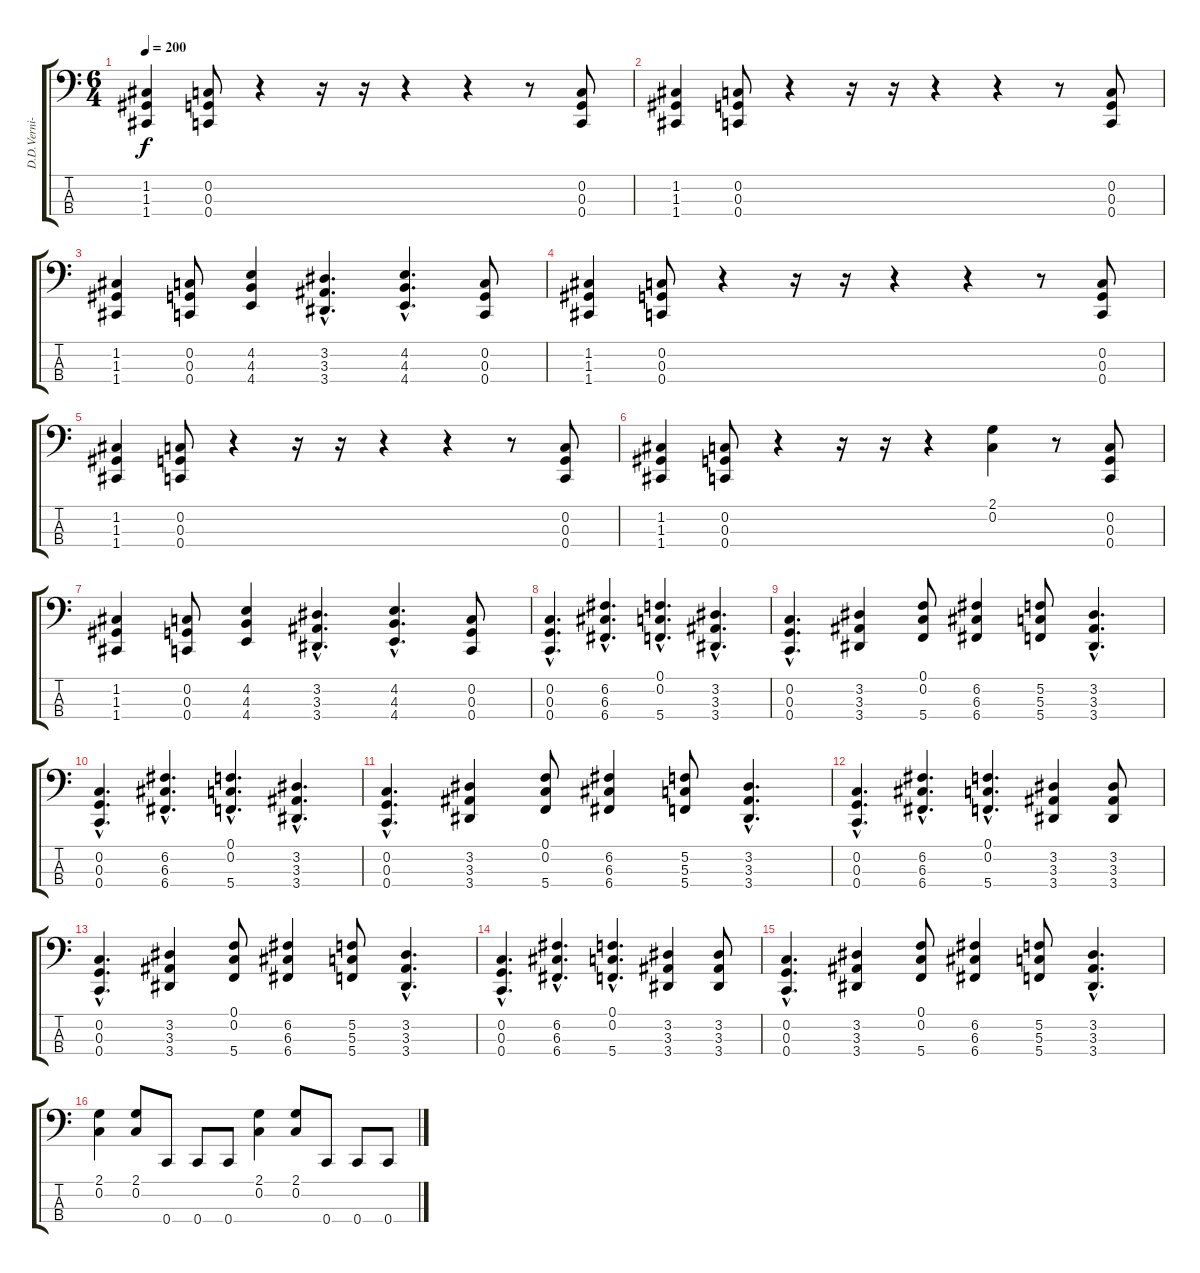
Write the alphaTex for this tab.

\track ("D.D.Verni- bass" "D.D.Verni-") {instrument slapbass1}
\staff {score tabs}
\tuning (F2 C2 G1 C1) {hide}
\ts (6 4)
\tempo 200
\clef f4
\ks c
(1.2 1.3 1.4).4{dy f} (0.2 0.3 0.4).8 r.4 r.16 r.16 r.4 r.4 r.8 (0.2 0.3 0.4).8 |
(1.2 1.3 1.4).4 (0.2 0.3 0.4).8 r.4 r.16 r.16 r.4 r.4 r.8 (0.2 0.3 0.4).8 |
(1.2 1.3 1.4).4 (0.2 0.3 0.4).8 (4.2 4.3 4.4).4 (3.2{hac} 3.3{hac} 3.4{hac}).4{d} (4.2{hac} 4.3{hac} 4.4{hac}).4{d} (0.2 0.3 0.4).8 |
(1.2 1.3 1.4).4 (0.2 0.3 0.4).8 r.4 r.16 r.16 r.4 r.4 r.8 (0.2 0.3 0.4).8 |
(1.2 1.3 1.4).4 (0.2 0.3 0.4).8 r.4 r.16 r.16 r.4 r.4 r.8 (0.2 0.3 0.4).8 |
(1.2 1.3 1.4).4 (0.2 0.3 0.4).8 r.4 r.16 r.16 r.4 (2.1 0.2).4 r.8 (0.2 0.3 0.4).8 |
(1.2 1.3 1.4).4 (0.2 0.3 0.4).8 (4.2 4.3 4.4).4 (3.2{hac} 3.3{hac} 3.4{hac}).4{d} (4.2{hac} 4.3{hac} 4.4{hac}).4{d} (0.2 0.3 0.4).8 |
(0.2{hac} 0.3{hac} 0.4{hac}).4{d} (6.2{hac} 6.3{hac} 6.4{hac}).4{d} (0.1{hac} 0.2{hac} 5.4{hac}).4{d} (3.2{hac} 3.3{hac} 3.4{hac}).4{d} |
(0.2{hac} 0.3{hac} 0.4{hac}).4{d} (3.2 3.3 3.4).4 (0.1 0.2 5.4).8 (6.2 6.3 6.4).4 (5.2 5.3 5.4).8 (3.2{hac} 3.3{hac} 3.4{hac}).4{d} |
(0.2{hac} 0.3{hac} 0.4{hac}).4{d} (6.2{hac} 6.3{hac} 6.4{hac}).4{d} (0.1{hac} 0.2{hac} 5.4{hac}).4{d} (3.2{hac} 3.3{hac} 3.4{hac}).4{d} |
(0.2{hac} 0.3{hac} 0.4{hac}).4{d} (3.2 3.3 3.4).4 (0.1 0.2 5.4).8 (6.2 6.3 6.4).4 (5.2 5.3 5.4).8 (3.2{hac} 3.3{hac} 3.4{hac}).4{d} |
(0.2{hac} 0.3{hac} 0.4{hac}).4{d} (6.2{hac} 6.3{hac} 6.4{hac}).4{d} (0.1{hac} 0.2{hac} 5.4{hac}).4{d} (3.2 3.3 3.4).4 (3.2 3.3 3.4).8 |
(0.2{hac} 0.3{hac} 0.4{hac}).4{d} (3.2 3.3 3.4).4 (0.1 0.2 5.4).8 (6.2 6.3 6.4).4 (5.2 5.3 5.4).8 (3.2{hac} 3.3{hac} 3.4{hac}).4{d} |
(0.2{hac} 0.3{hac} 0.4{hac}).4{d} (6.2{hac} 6.3{hac} 6.4{hac}).4{d} (0.1{hac} 0.2{hac} 5.4{hac}).4{d} (3.2 3.3 3.4).4 (3.2 3.3 3.4).8 |
(0.2{hac} 0.3{hac} 0.4{hac}).4{d} (3.2 3.3 3.4).4 (0.1 0.2 5.4).8 (6.2 6.3 6.4).4 (5.2 5.3 5.4).8 (3.2{hac} 3.3{hac} 3.4{hac}).4{d} |
(2.1 0.2).4 (2.1 0.2).8 0.4.8 0.4.8 0.4.8 (2.1 0.2).4 (2.1 0.2).8 0.4.8 0.4.8 0.4.8
